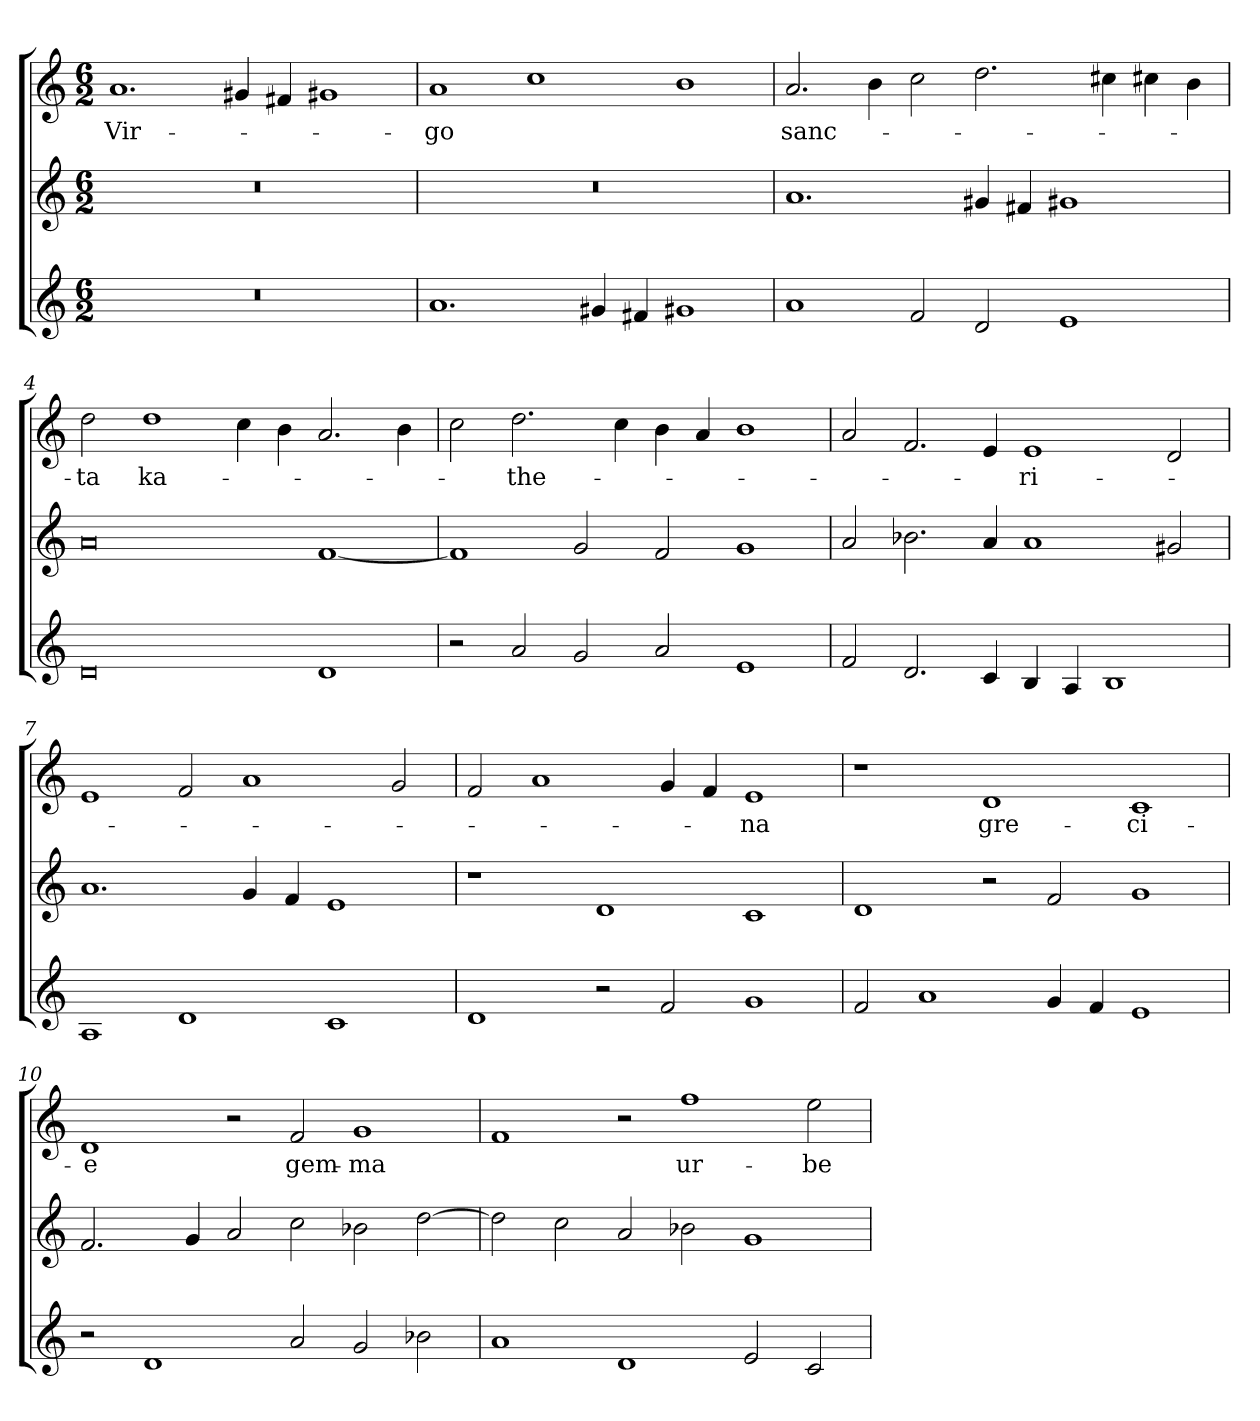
**kern	**kern	**kern	**text
*part3	*part2	*part1	*part1
*staff3	*staff2	*staff1	*staff1
*clefG2	*clefG2	*clefG2	*
*M6/2	*M6/2	*M6/2	*
=1	=1	=1	=1
0.r	0.r	1.a	Vir-
.	.	4g#X	.
.	.	4f#X	.
.	.	1g#X	.
=2	=2	=2	=2
1.a	0.r	1a	-go
.	.	1cc	.
4g#X	.	.	.
4f#X	.	.	.
1g#X	.	1b	.
=3	=3	=3	=3
1a	1.a	2.a	sanc-
.	.	4b	.
2f	.	2cc	.
2d	4g#X	2.dd	.
.	4f#X	.	.
1e	1g#X	.	.
.	.	4cc#X	.
.	.	4cc#X	.
.	.	4b	.
=4	=4	=4	=4
0d	0a	2dd	-ta
.	.	1dd	ka-
.	.	4cc	.
.	.	4b	.
1d	[1f	2.a	.
.	.	4b	.
=5	=5	=5	=5
2r	1f]	2cc	.
2a	.	2.dd	-the-
2g	2g	.	.
.	.	4cc	.
2a	2f	4b	.
.	.	4a	.
1e	1g	1b	.
=6	=6	=6	=6
2f	2a	2a	.
2.d	2.b-X	2.f	.
4c	4a	4e	.
4B	1a	1e	-ri-
4A	.	.	.
1B	.	.	.
.	2g#X	2d	.
=7	=7	=7	=7
1A	1.a	1e	.
1d	.	2f	.
.	4g	1a	.
.	4f	.	.
1c	1e	.	.
.	.	2g	.
=8	=8	=8	=8
1d	1r	2f	.
.	.	1a	.
2r	1d	.	.
2f	.	4g	.
.	.	4f	.
1g	1c	1e	-na
=9	=9	=9	=9
2f	1d	1r	.
1a	.	.	.
.	2r	1d	gre-
4g	2f	.	.
4f	.	.	.
1e	1g	1c	-ci-
=10	=10	=10	=10
2r	2.f	1d	-e
1d	.	.	.
.	4g	.	.
.	2a	2r	.
2a	2cc	2f	gem-
2g	2b-X	1g	-ma
2b-X	[2dd	.	.
=11	=11	=11	=11
1a	2dd]	1f	.
.	2cc	.	.
1d	2a	2r	.
.	2b-X	1ff	ur-
2e	1g	.	.
2c	.	2ee	-be
=	=	=	=
*-	*-	*-	*-
